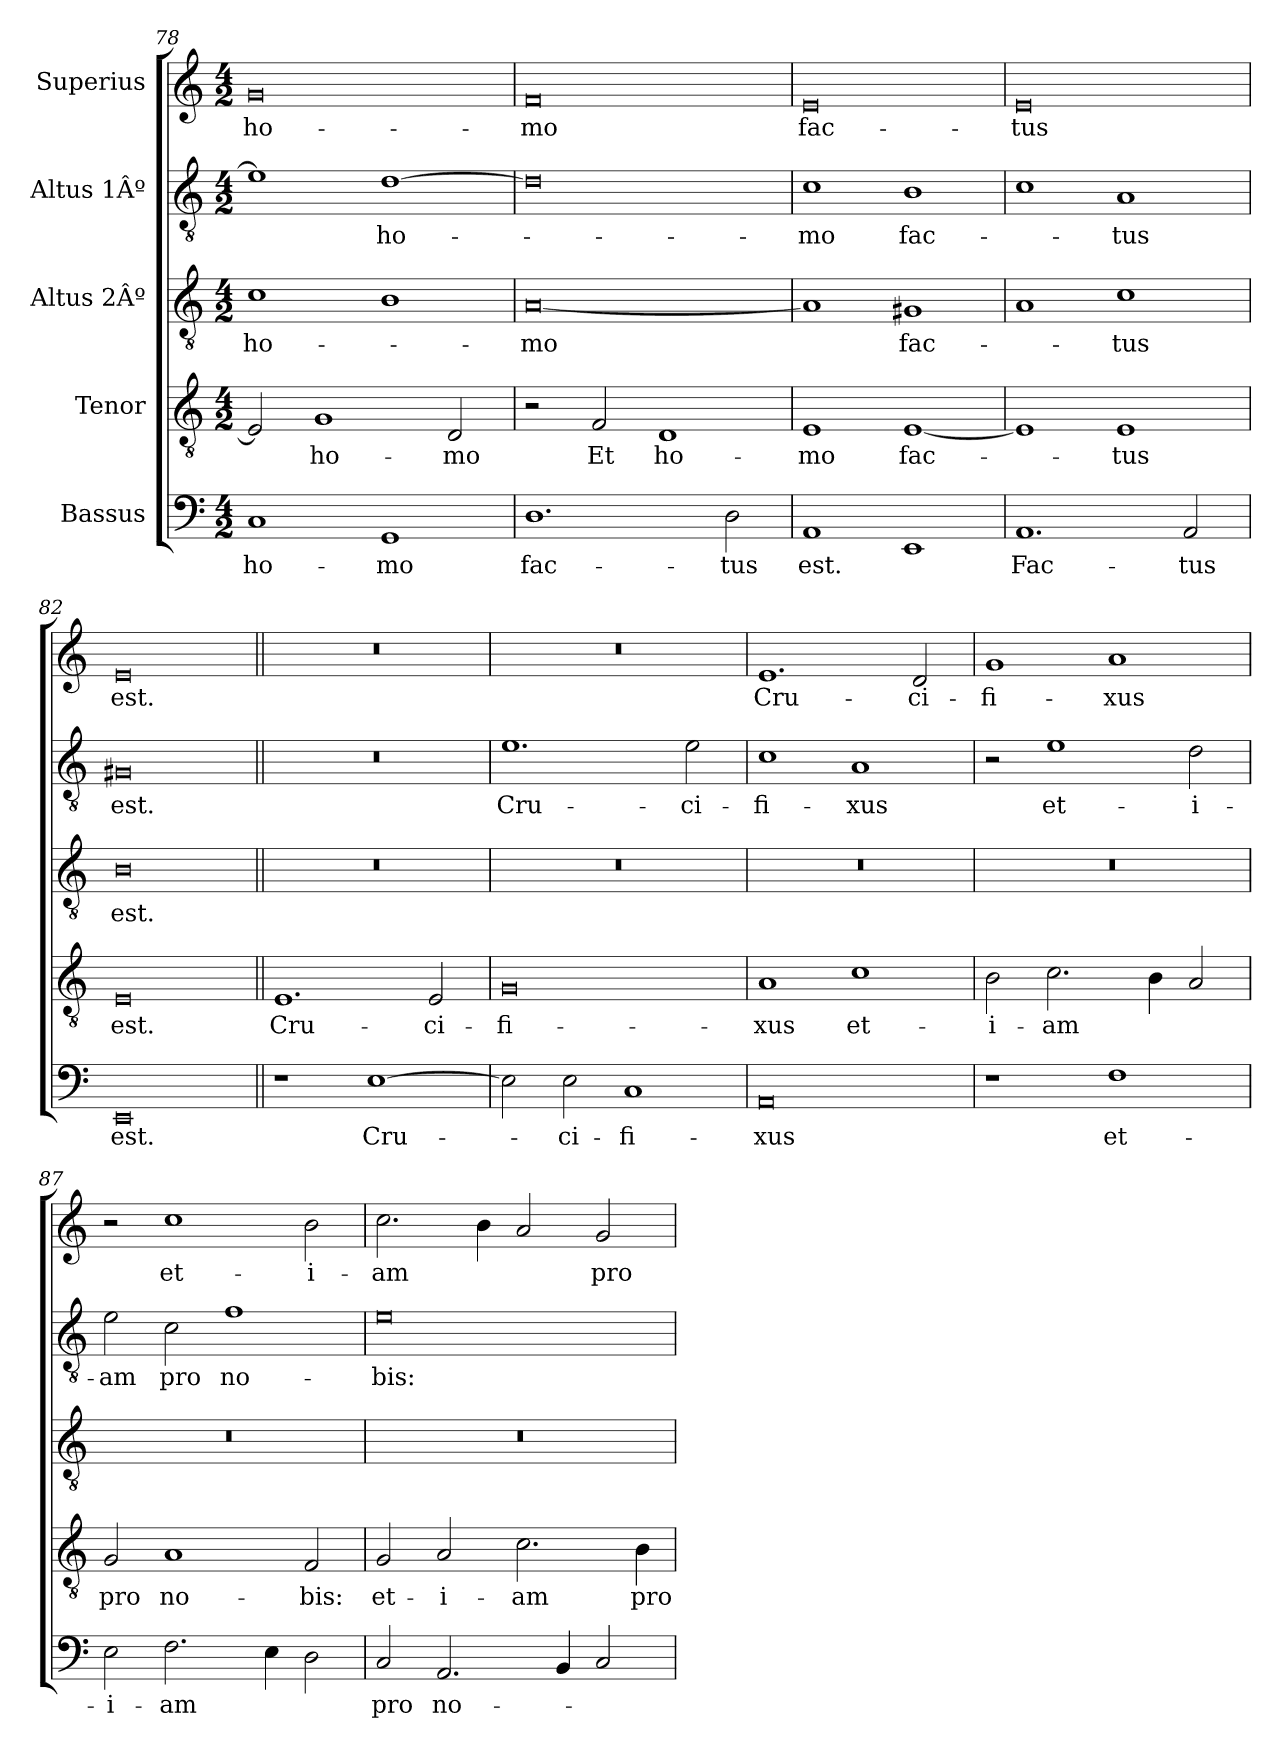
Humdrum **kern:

**kern	**text	**kern	**text	**kern	**text	**kern	**text	**kern	**text
*part5	*part5	*part4	*part4	*part3	*part3	*part2	*part2	*part1	*part1
*staff5	*staff5	*staff4	*staff4	*staff3	*staff3	*staff2	*staff2	*staff1	*staff1
*I"Bassus	*	*I"Tenor	*	*I"Altus 2Âº	*	*I"Altus 1Âº	*	*I"Superius	*
*clefF4	*	*clefGv2	*	*clefGv2	*	*clefGv2	*	*clefG2	*
*k[]	*	*k[]	*	*k[]	*	*k[]	*	*k[]	*
*M4/2	*	*M4/2	*	*M4/2	*	*M4/2	*	*M4/2	*
=78	=78	=78	=78	=78	=78	=78	=78	=78	=78
1C/	ho-	2E/]	.	1c\	ho-	1e\]	.	0g/	ho-
.	.	1G/	ho-	.	.	.	.	.	.
1GG/	-mo	.	.	1B\	.	[1d\	ho-	.	.
.	.	2D/	-mo	.	.	.	.	.	.
=79	=79	=79	=79	=79	=79	=79	=79	=79	=79
1.D\	fac-	2r	.	[0A/	-mo	0d\]	.	0f/	-mo
.	.	2F/	Et	.	.	.	.	.	.
.	.	1D/	ho-	.	.	.	.	.	.
2D\	-tus	.	.	.	.	.	.	.	.
=80	=80	=80	=80	=80	=80	=80	=80	=80	=80
1AA/	est.	1E/	-mo	1A/]	.	1c\	-mo	0e/	fac-
1EE/	.	[1E/	fac-	1G#X/	fac-	1B\	fac-	.	.
=81	=81	=81	=81	=81	=81	=81	=81	=81	=81
1.AA/	Fac-	1E/]	.	1A/	.	1c\	.	0e/	-tus
.	.	1E/	-tus	1c\	-tus	1A/	-tus	.	.
2AA/	-tus	.	.	.	.	.	.	.	.
=82	=82	=82	=82	=82	=82	=82	=82	=82	=82
0EE/	est.	0E/	est.	0B\	est.	0G#X/	est.	0e/	est.
=83||	=83||	=83||	=83||	=83||	=83||	=83||	=83||	=83||	=83||
1r	.	1.E/	Cru-	0r	.	0r	.	0r	.
[1E\	Cru-	.	.	.	.	.	.	.	.
.	.	2E/	-ci-	.	.	.	.	.	.
=84	=84	=84	=84	=84	=84	=84	=84	=84	=84
2E\]	.	0G/	-fi-	0r	.	1.e\	Cru-	0r	.
2E\	-ci-	.	.	.	.	.	.	.	.
1C/	-fi-	.	.	.	.	.	.	.	.
.	.	.	.	.	.	2e\	-ci-	.	.
=85	=85	=85	=85	=85	=85	=85	=85	=85	=85
0AA/	-xus	1A/	-xus	0r	.	1c\	-fi-	1.e/	Cru-
.	.	1c\	et-	.	.	1A/	-xus	.	.
.	.	.	.	.	.	.	.	2d/	-ci-
=86	=86	=86	=86	=86	=86	=86	=86	=86	=86
1r	.	2B\	-i-	0r	.	2r	.	1g/	-fi-
.	.	2.c\	-am	.	.	1e\	et-	.	.
1F\	et-	.	.	.	.	.	.	1a/	-xus
.	.	4B\	.	.	.	.	.	.	.
.	.	2A/	.	.	.	2d\	-i-	.	.
=87	=87	=87	=87	=87	=87	=87	=87	=87	=87
2E\	-i-	2G/	pro	0r	.	2e\	-am	2r	.
2.F\	-am	1A/	no-	.	.	2c\	pro	1cc\	et-
.	.	.	.	.	.	1f\	no-	.	.
4E\	.	.	.	.	.	.	.	.	.
2D\	.	2F/	-bis:	.	.	.	.	2b\	-i-
=88	=88	=88	=88	=88	=88	=88	=88	=88	=88
2C/	pro	2G/	et-	0r	.	0e\	-bis:	2.cc\	-am
2.AA/	no-	2A/	-i-	.	.	.	.	.	.
.	.	.	.	.	.	.	.	4b\	.
.	.	2.c\	-am	.	.	.	.	2a/	.
4BB/	.	.	.	.	.	.	.	.	.
2C/	.	.	.	.	.	.	.	2g/	pro
.	.	4B\	pro	.	.	.	.	.	.
=	=	=	=	=	=	=	=	=	=
*-	*-	*-	*-	*-	*-	*-	*-	*-	*-
